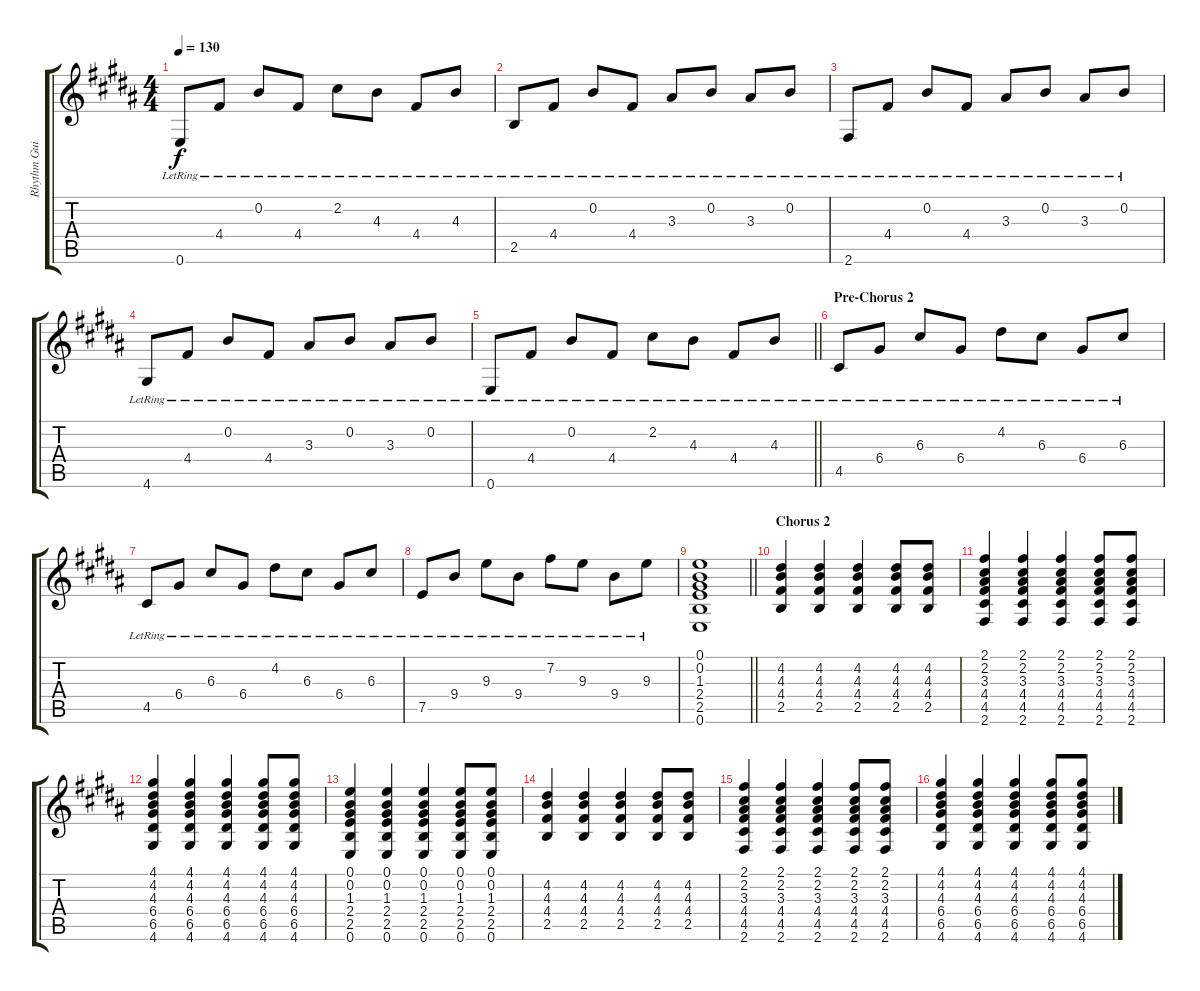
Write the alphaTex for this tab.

\track ("Rhythm Guitar" "Rhythm Gui") {instrument acousticguitarsteel}
\staff {score tabs}
\tuning (E4 B3 G3 D3 A2 E2) {hide}
\ts (4 4)
\tempo 130
\clef g2
\ks b
0.6{lr}.8{dy f} 4.4{lr}.8 0.2{lr}.8 4.4{lr}.8 2.2{lr}.8 4.3{lr}.8 4.4{lr}.8 4.3{lr}.8 |
2.5{lr}.8 4.4{lr}.8 0.2{lr}.8 4.4{lr}.8 3.3{lr}.8 0.2{lr}.8 3.3{lr}.8 0.2{lr}.8 |
2.6{lr}.8 4.4{lr}.8 0.2{lr}.8 4.4{lr}.8 3.3{lr}.8 0.2{lr}.8 3.3{lr}.8 0.2{lr}.8 |
4.6{lr}.8 4.4{lr}.8 0.2{lr}.8 4.4{lr}.8 3.3{lr}.8 0.2{lr}.8 3.3{lr}.8 0.2{lr}.8 |
\barLineRight lightlight
0.6{lr}.8 4.4{lr}.8 0.2{lr}.8 4.4{lr}.8 2.2{lr}.8 4.3{lr}.8 4.4{lr}.8 4.3{lr}.8 |
\section ("" "Pre-Chorus 2")
4.5{lr}.8 6.4{lr}.8 6.3{lr}.8 6.4{lr}.8 4.2{lr}.8 6.3{lr}.8 6.4{lr}.8 6.3{lr}.8 |
4.5{lr}.8 6.4{lr}.8 6.3{lr}.8 6.4{lr}.8 4.2{lr}.8 6.3{lr}.8 6.4{lr}.8 6.3{lr}.8 |
7.5{lr}.8 9.4{lr}.8 9.3{lr}.8 9.4{lr}.8 7.2{lr}.8 9.3{lr}.8 9.4{lr}.8 9.3{lr}.8 |
\barLineRight lightlight
(0.1 0.2 1.3 2.4 2.5 0.6).1 |
\section ("" "Chorus 2")
(4.2 4.3 4.4 2.5).4 (4.2 4.3 4.4 2.5).4 (4.2 4.3 4.4 2.5).4 (4.2 4.3 4.4 2.5).8 (4.2 4.3 4.4 2.5).8 |
(2.1 2.2 3.3 4.4 4.5 2.6).4 (2.1 2.2 3.3 4.4 4.5 2.6).4 (2.1 2.2 3.3 4.4 4.5 2.6).4 (2.1 2.2 3.3 4.4 4.5 2.6).8 (2.1 2.2 3.3 4.4 4.5 2.6).8 |
(4.1 4.2 4.3 6.4 6.5 4.6).4 (4.1 4.2 4.3 6.4 6.5 4.6).4 (4.1 4.2 4.3 6.4 6.5 4.6).4 (4.1 4.2 4.3 6.4 6.5 4.6).8 (4.1 4.2 4.3 6.4 6.5 4.6).8 |
(0.1 0.2 1.3 2.4 2.5 0.6).4 (0.1 0.2 1.3 2.4 2.5 0.6).4 (0.1 0.2 1.3 2.4 2.5 0.6).4 (0.1 0.2 1.3 2.4 2.5 0.6).8 (0.1 0.2 1.3 2.4 2.5 0.6).8 |
(4.2 4.3 4.4 2.5).4 (4.2 4.3 4.4 2.5).4 (4.2 4.3 4.4 2.5).4 (4.2 4.3 4.4 2.5).8 (4.2 4.3 4.4 2.5).8 |
(2.1 2.2 3.3 4.4 4.5 2.6).4 (2.1 2.2 3.3 4.4 4.5 2.6).4 (2.1 2.2 3.3 4.4 4.5 2.6).4 (2.1 2.2 3.3 4.4 4.5 2.6).8 (2.1 2.2 3.3 4.4 4.5 2.6).8 |
(4.1 4.2 4.3 6.4 6.5 4.6).4 (4.1 4.2 4.3 6.4 6.5 4.6).4 (4.1 4.2 4.3 6.4 6.5 4.6).4 (4.1 4.2 4.3 6.4 6.5 4.6).8 (4.1 4.2 4.3 6.4 6.5 4.6).8
